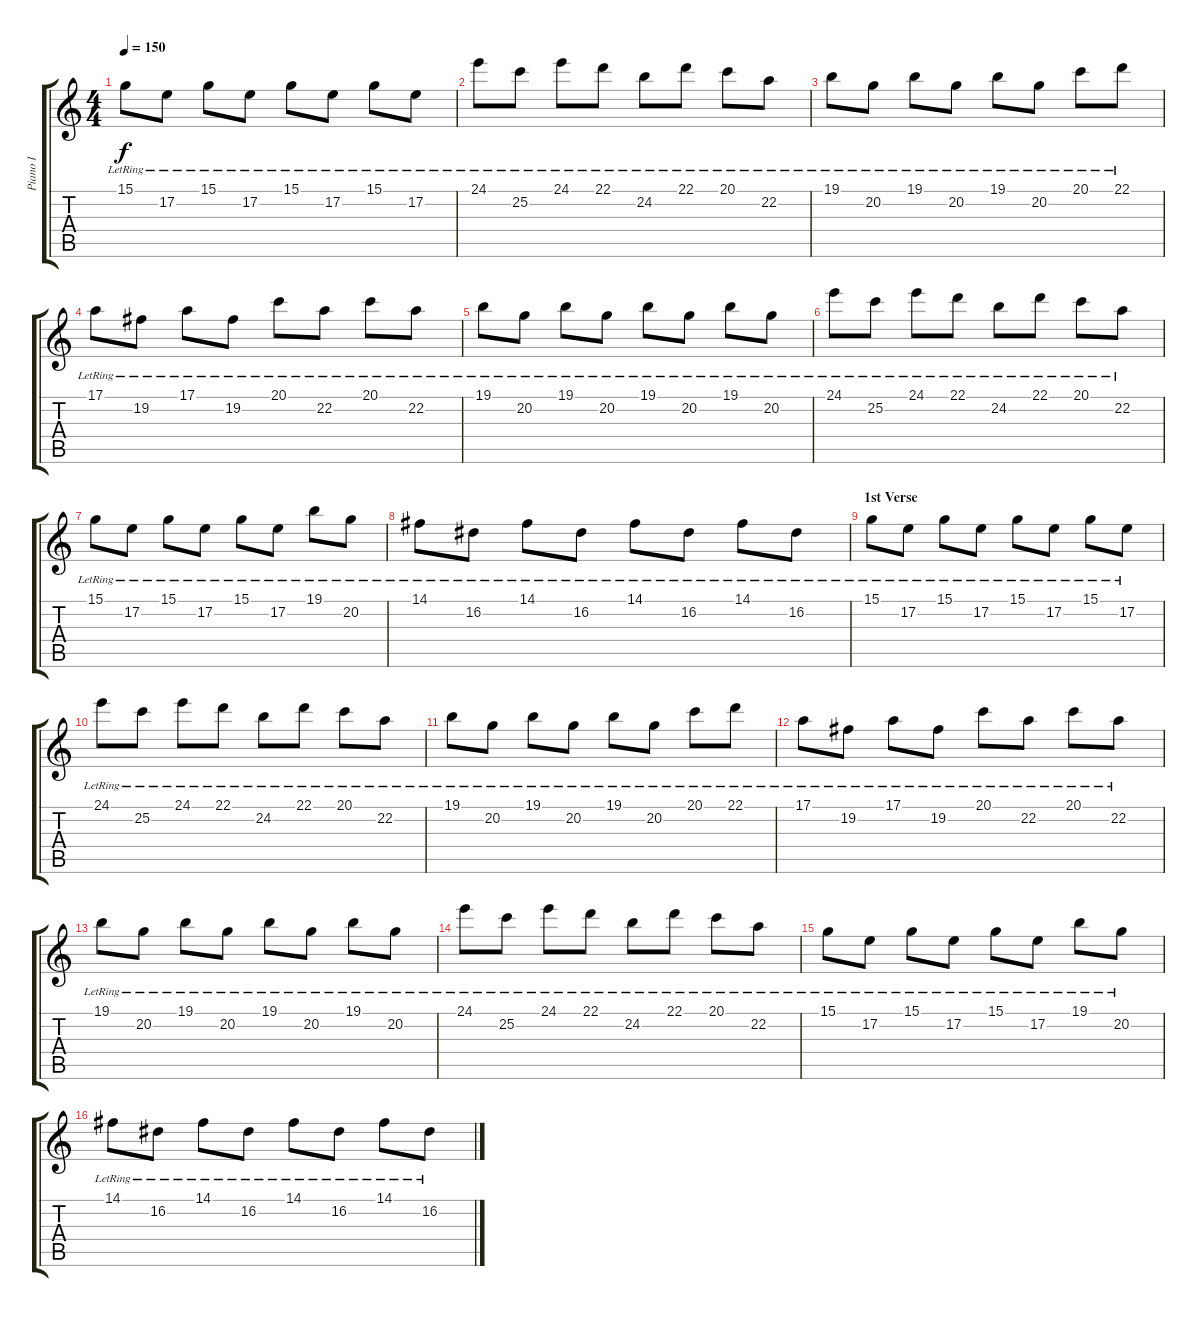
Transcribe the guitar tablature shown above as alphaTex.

\track ("Piano I" "Piano I") {instrument acousticgrandpiano}
\staff {score tabs}
\tuning (E4 B3 G3 D3 A2 E2) {hide}
\ts (4 4)
\tempo 150
\clef g2
\ks c
15.1{lr}.8{dy f} 17.2{lr}.8 15.1{lr}.8 17.2{lr}.8 15.1{lr}.8 17.2{lr}.8 15.1{lr}.8 17.2{lr}.8 |
24.1{lr}.8 25.2{lr}.8 24.1{lr}.8 22.1{lr}.8 24.2{lr}.8 22.1{lr}.8 20.1{lr}.8 22.2{lr}.8 |
19.1{lr}.8 20.2{lr}.8 19.1{lr}.8 20.2{lr}.8 19.1{lr}.8 20.2{lr}.8 20.1{lr}.8 22.1{lr}.8 |
17.1{lr}.8 19.2{lr}.8 17.1{lr}.8 19.2{lr}.8 20.1{lr}.8 22.2{lr}.8 20.1{lr}.8 22.2{lr}.8 |
19.1{lr}.8 20.2{lr}.8 19.1{lr}.8 20.2{lr}.8 19.1{lr}.8 20.2{lr}.8 19.1{lr}.8 20.2{lr}.8 |
24.1{lr}.8 25.2{lr}.8 24.1{lr}.8 22.1{lr}.8 24.2{lr}.8 22.1{lr}.8 20.1{lr}.8 22.2{lr}.8 |
15.1{lr}.8 17.2{lr}.8 15.1{lr}.8 17.2{lr}.8 15.1{lr}.8 17.2{lr}.8 19.1{lr}.8 20.2{lr}.8 |
14.1{lr}.8 16.2{lr}.8 14.1{lr}.8 16.2{lr}.8 14.1{lr}.8 16.2{lr}.8 14.1{lr}.8 16.2{lr}.8 |
\section ("" "1st Verse")
15.1{lr}.8 17.2{lr}.8 15.1{lr}.8 17.2{lr}.8 15.1{lr}.8 17.2{lr}.8 15.1{lr}.8 17.2{lr}.8 |
24.1{lr}.8 25.2{lr}.8 24.1{lr}.8 22.1{lr}.8 24.2{lr}.8 22.1{lr}.8 20.1{lr}.8 22.2{lr}.8 |
19.1{lr}.8 20.2{lr}.8 19.1{lr}.8 20.2{lr}.8 19.1{lr}.8 20.2{lr}.8 20.1{lr}.8 22.1{lr}.8 |
17.1{lr}.8 19.2{lr}.8 17.1{lr}.8 19.2{lr}.8 20.1{lr}.8 22.2{lr}.8 20.1{lr}.8 22.2{lr}.8 |
19.1{lr}.8 20.2{lr}.8 19.1{lr}.8 20.2{lr}.8 19.1{lr}.8 20.2{lr}.8 19.1{lr}.8 20.2{lr}.8 |
24.1{lr}.8 25.2{lr}.8 24.1{lr}.8 22.1{lr}.8 24.2{lr}.8 22.1{lr}.8 20.1{lr}.8 22.2{lr}.8 |
15.1{lr}.8 17.2{lr}.8 15.1{lr}.8 17.2{lr}.8 15.1{lr}.8 17.2{lr}.8 19.1{lr}.8 20.2{lr}.8 |
14.1{lr}.8 16.2{lr}.8 14.1{lr}.8 16.2{lr}.8 14.1{lr}.8 16.2{lr}.8 14.1{lr}.8 16.2{lr}.8
